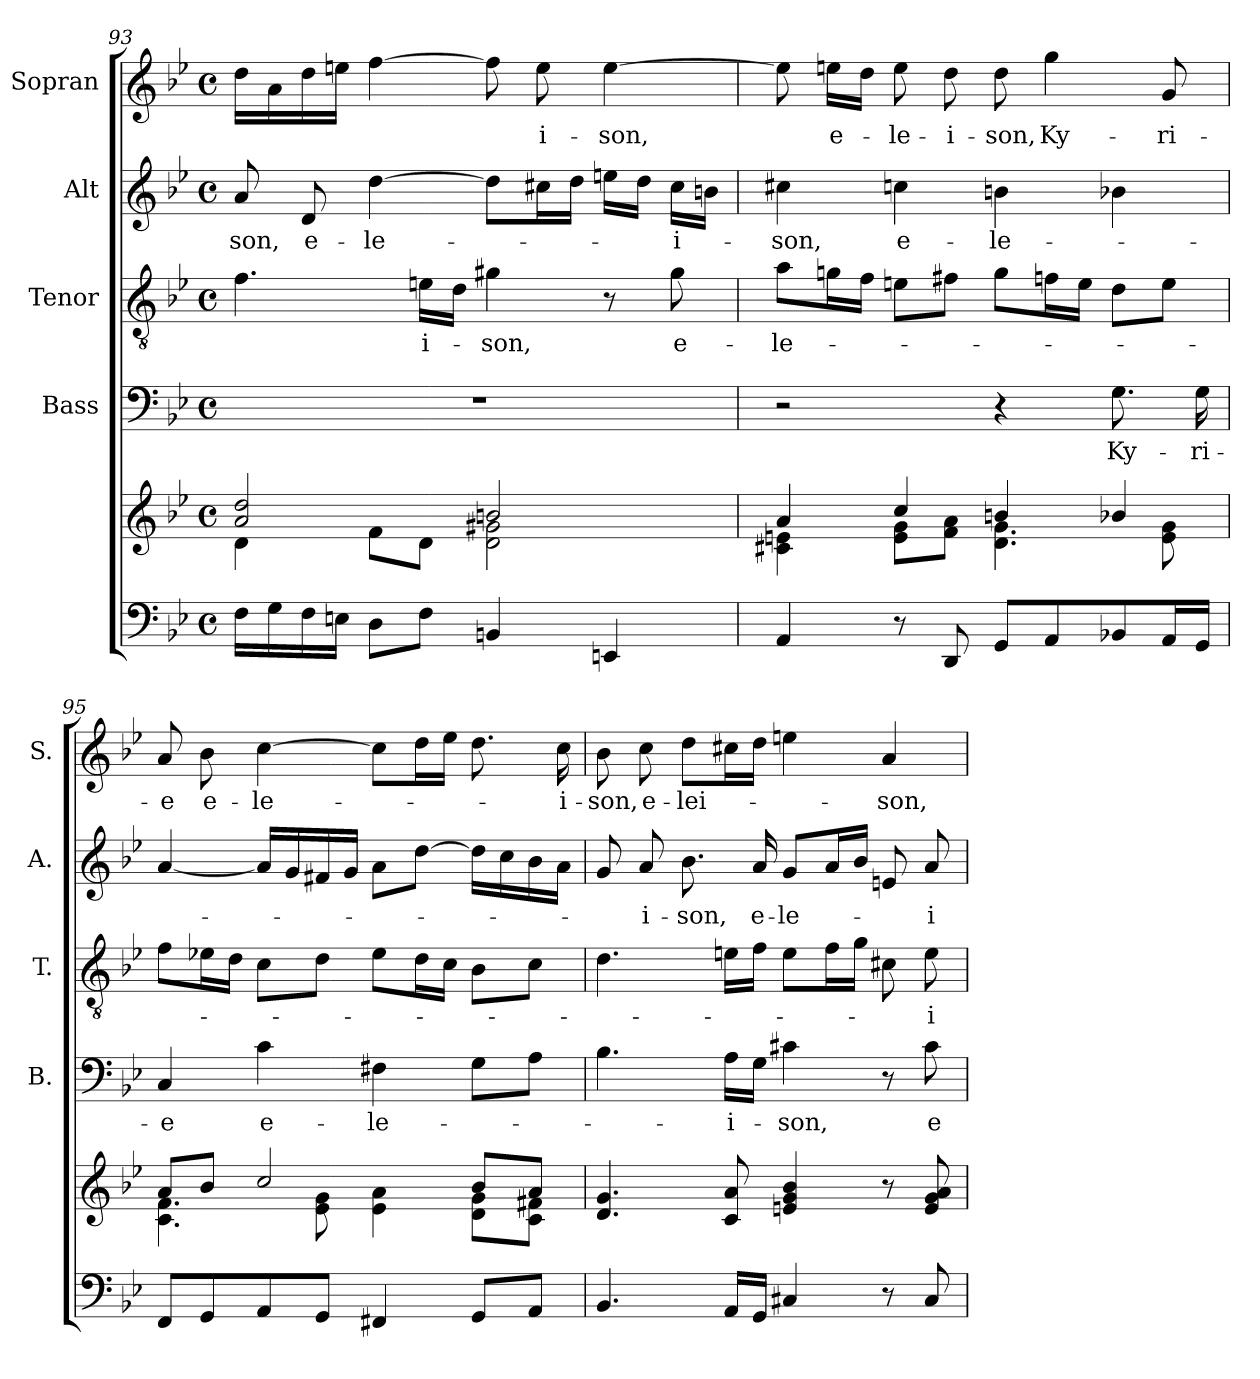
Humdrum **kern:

**kern	**kern	**kern	**text	**kern	**text	**kern	**text	**kern	**text
*part5	*part5	*part4	*part4	*part3	*part3	*part2	*part2	*part1	*part1
*staff6	*staff5	*staff4	*staff4	*staff3	*staff3	*staff2	*staff2	*staff1	*staff1
*	*	*I"Bass	*	*I"Tenor	*	*I"Alt	*	*I"Sopran	*
*	*	*I'B.	*	*I'T.	*	*I'A.	*	*I'S.	*
*clefF4	*clefG2	*clefF4	*	*clefGv2	*	*clefG2	*	*clefG2	*
*k[b-e-]	*k[b-e-]	*k[b-e-]	*	*k[b-e-]	*	*k[b-e-]	*	*k[b-e-]	*
*B-:	*B-:	*B-:	*	*B-:	*	*B-:	*	*B-:	*
*M4/4	*M4/4	*M4/4	*	*M4/4	*	*M4/4	*	*M4/4	*
*met(c)	*met(c)	*met(c)	*	*met(c)	*	*met(c)	*	*met(c)	*
=93	=93	=93	=93	=93	=93	=93	=93	=93	=93
*	*^	*	*	*	*	*	*	*	*
!	!	!	!	!	!	!	!	!LO:LY:b	!	!
16F\LL	2a/ 2dd/	4d\	1r	.	4.f\	.	8a/	-son,	16dd\LL	.
16G\	.	.	.	.	.	.	.	.	16a\	.
!	!	!	!	!	!	!	!	!LO:LY:b	!	!
16F\	.	.	.	.	.	.	8d/	e-	16dd\	.
16En\JJ	.	.	.	.	.	.	.	.	16een\JJ	.
!	!	!	!	!	!	!	!	!LO:LY:b	!	!
8D\L	.	8f\L	.	.	.	.	[4dd\	-le-	[4ff\	.
!	!	!	!	!	!	!LO:LY:b	!	!	!	!
8F\J	.	8d\J	.	.	16en\LL	-i-	.	.	.	.
.	.	.	.	.	16d\JJ	.	.	.	.	.
!	!	!	!	!	!	!LO:LY:b	!	!	!	!
4BBn/	2bn/	2d\ 2g#X\	.	.	4g#X\	-son,	8dd\L]	.	8ff\]	.
!	!	!	!	!	!	!	!	!	!	!LO:LY:b
.	.	.	.	.	.	.	16cc#X\L	.	8ee\	-i-
.	.	.	.	.	.	.	16dd\JJ	.	.	.
!	!	!	!	!	!	!	!	!	!	!LO:LY:b
4EEn/	.	.	.	.	8r	.	16een\LL	.	[4ee\	-son,
.	.	.	.	.	.	.	16dd\JJ	.	.	.
!	!	!	!	!	!	!LO:LY:b	!	!LO:LY:b	!	!
.	.	.	.	.	8g#\	e-	16cc#\LL	-i-	.	.
.	.	.	.	.	.	.	16bn\JJ	.	.	.
=94	=94	=94	=94	=94	=94	=94	=94	=94	=94	=94
!	!	!	!	!	!	!LO:LY:b	!	!LO:LY:b	!	!
4AA/	4a/	4c#X\ 4en\	2r	.	8a\L	-le-	4cc#X\	-son,	8ee\]	.
!	!	!	!	!	!	!	!	!	!	!LO:LY:b
.	.	.	.	.	16gn\L	.	.	.	16een\LL	e-
.	.	.	.	.	16f\JJ	.	.	.	16dd\JJ	.
!	!	!	!	!	!	!	!	!LO:LY:b	!	!LO:LY:b
8r	4cc/	8e\ 8g\L	.	.	8en\L	.	4ccn\	e-	8ee\	-le-
!	!	!	!	!	!	!	!	!	!	!LO:LY:b
8DD/	.	8f\ 8a\J	.	.	8f#X\J	.	.	.	8dd\	-i-
!	!	!	!	!	!	!	!	!LO:LY:b	!	!LO:LY:b
8GG/L	4bn/	4.d\ 4.g\	4r	.	8g\L	.	4bn\	-le-	8dd\	-son,
!	!	!	!	!	!	!	!	!	!	!LO:LY:b
8AA/	.	.	.	.	16fn\L	.	.	.	4gg\	Ky-
.	.	.	.	.	16e\JJ	.	.	.	.	.
!	!	!	!	!LO:LY:b	!	!	!	!	!	!
8BB-X/	4b-X/	.	8.G\	Ky-	8d\L	.	4b-X\	.	.	.
!	!	!	!	!	!	!	!	!	!	!LO:LY:b
16AA/L	.	8e\ 8g\	.	.	8e\J	.	.	.	8g/	-ri-
!	!	!	!	!LO:LY:b	!	!	!	!	!	!
16GG/JJ	.	.	16G\	-ri-	.	.	.	.	.	.
!!LO:PB:g=z
=95	=95	=95	=95	=95	=95	=95	=95	=95	=95	=95
!	!	!	!	!LO:LY:b	!	!	!	!	!	!LO:LY:b
8FF/L	8a/L	4.c\ 4.f\	4C/	-e	8f\L	.	[4a/	.	8a/	-e
!	!	!	!	!	!	!	!	!	!	!LO:LY:b
8GG/	8b-/J	.	.	.	16e-X\L	.	.	.	8b-\	e-
.	.	.	.	.	16d\JJ	.	.	.	.	.
!	!	!	!	!LO:LY:b	!	!	!	!	!	!LO:LY:b
8AA/	2cc/	.	4c\	e-	8c\L	.	16a/LL]	.	[4cc\	-le-
.	.	.	.	.	.	.	16g/	.	.	.
8GG/J	.	8e-\ 8g\	.	.	8d\J	.	16f#X/	.	.	.
.	.	.	.	.	.	.	16g/JJ	.	.	.
!	!	!	!	!LO:LY:b	!	!	!	!	!	!
4FF#X/	.	4e-\ 4a\	4F#X\	-le-	8e-\L	.	8a\L	.	8cc\L]	.
.	.	.	.	.	16d\L	.	[8dd\J	.	16dd\L	.
.	.	.	.	.	16c\JJ	.	.	.	16ee-\JJ	.
8GG/L	8b-/L	8d\ 8g\L	8G\L	.	8B-\L	.	16dd\LL]	.	8.dd\	.
.	.	.	.	.	.	.	16cc\	.	.	.
8AA/J	8a/J	8c\ 8f#X\J	8A\J	.	8c\J	.	16b-\	.	.	.
!	!	!	!	!	!	!	!	!	!	!LO:LY:b
.	.	.	.	.	.	.	16a\JJ	.	16cc\	-i-
*	*v	*v	*	*	*	*	*	*	*	*
=96	=96	=96	=96	=96	=96	=96	=96	=96	=96
!	!	!	!	!	!	!	!	!	!LO:LY:b
4.BB-/	4.d/ 4.g/	4.B-\	.	4.d\	.	8g/	.	8b-\	-son,
!	!	!	!	!	!	!	!LO:LY:b	!	!LO:LY:b
.	.	.	.	.	.	8a/	-i-	8cc\	e-
!	!	!	!	!	!	!	!LO:LY:b	!	!LO:LY:b
.	.	.	.	.	.	8.b-\	-son,	8dd\L	-lei-
!	!	!	!LO:LY:b	!	!	!	!	!	!
16AA/LL	8c/ 8a/	16A\LL	-i-	16en\LL	.	.	.	16cc#X\L	.
!	!	!	!	!	!	!	!LO:LY:b	!	!
16GG/JJ	.	16G\JJ	.	16f\JJ	.	16a/	e-	16dd\JJ	.
!	!	!	!LO:LY:b	!	!	!	!LO:LY:b	!	!
4C#X/	4en/ 4g/ 4b-/	4c#X\	-son,	8e\L	.	8g/L	-le-	4een\	.
.	.	.	.	16f\L	.	16a/L	.	.	.
.	.	.	.	16g\JJ	.	16b-/JJ	.	.	.
!	!	!	!	!	!	!	!	!	!LO:LY:b
8r	8r	8r	.	8c#X\	.	8en/	.	4a/	-son,
!	!	!	!LO:LY:b	!	!LO:LY:b	!	!LO:LY:b	!	!
8C#/	8e/ 8g/ 8a/	8c#\	e-	8e\	-i-	8a/	-i-	.	.
=	=	=	=	=	=	=	=	=	=
*-	*-	*-	*-	*-	*-	*-	*-	*-	*-
